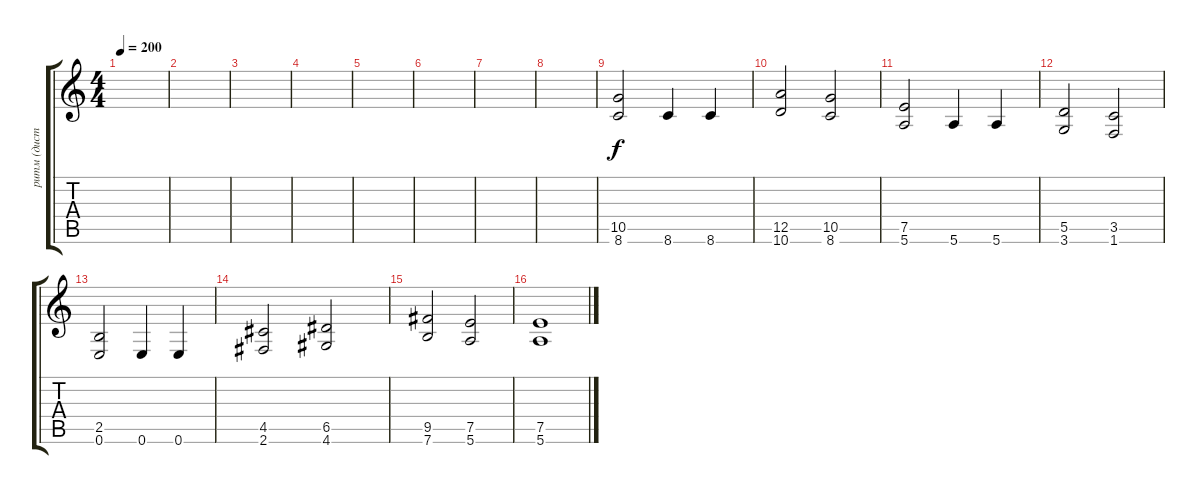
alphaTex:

\track ("ритм (дистЪ)" "ритм (дист") {instrument distortionguitar}
\staff {score tabs}
\tuning (E4 B3 G3 D3 A2 E2) {hide}
\ts (4 4)
\tempo 200
\clef g2
\ks c
|
|
|
|
|
|
|
|
(10.5 8.6).2 8.6.4 8.6.4 |
(12.5 10.6).2 (10.5 8.6).2 |
(7.5 5.6).2 5.6.4 5.6.4 |
(5.5 3.6).2 (3.5 1.6).2 |
(2.5 0.6).2 0.6.4 0.6.4 |
(4.5 2.6).2 (6.5 4.6).2 |
(9.5 7.6).2 (7.5 5.6).2 |
(7.5 5.6).1
